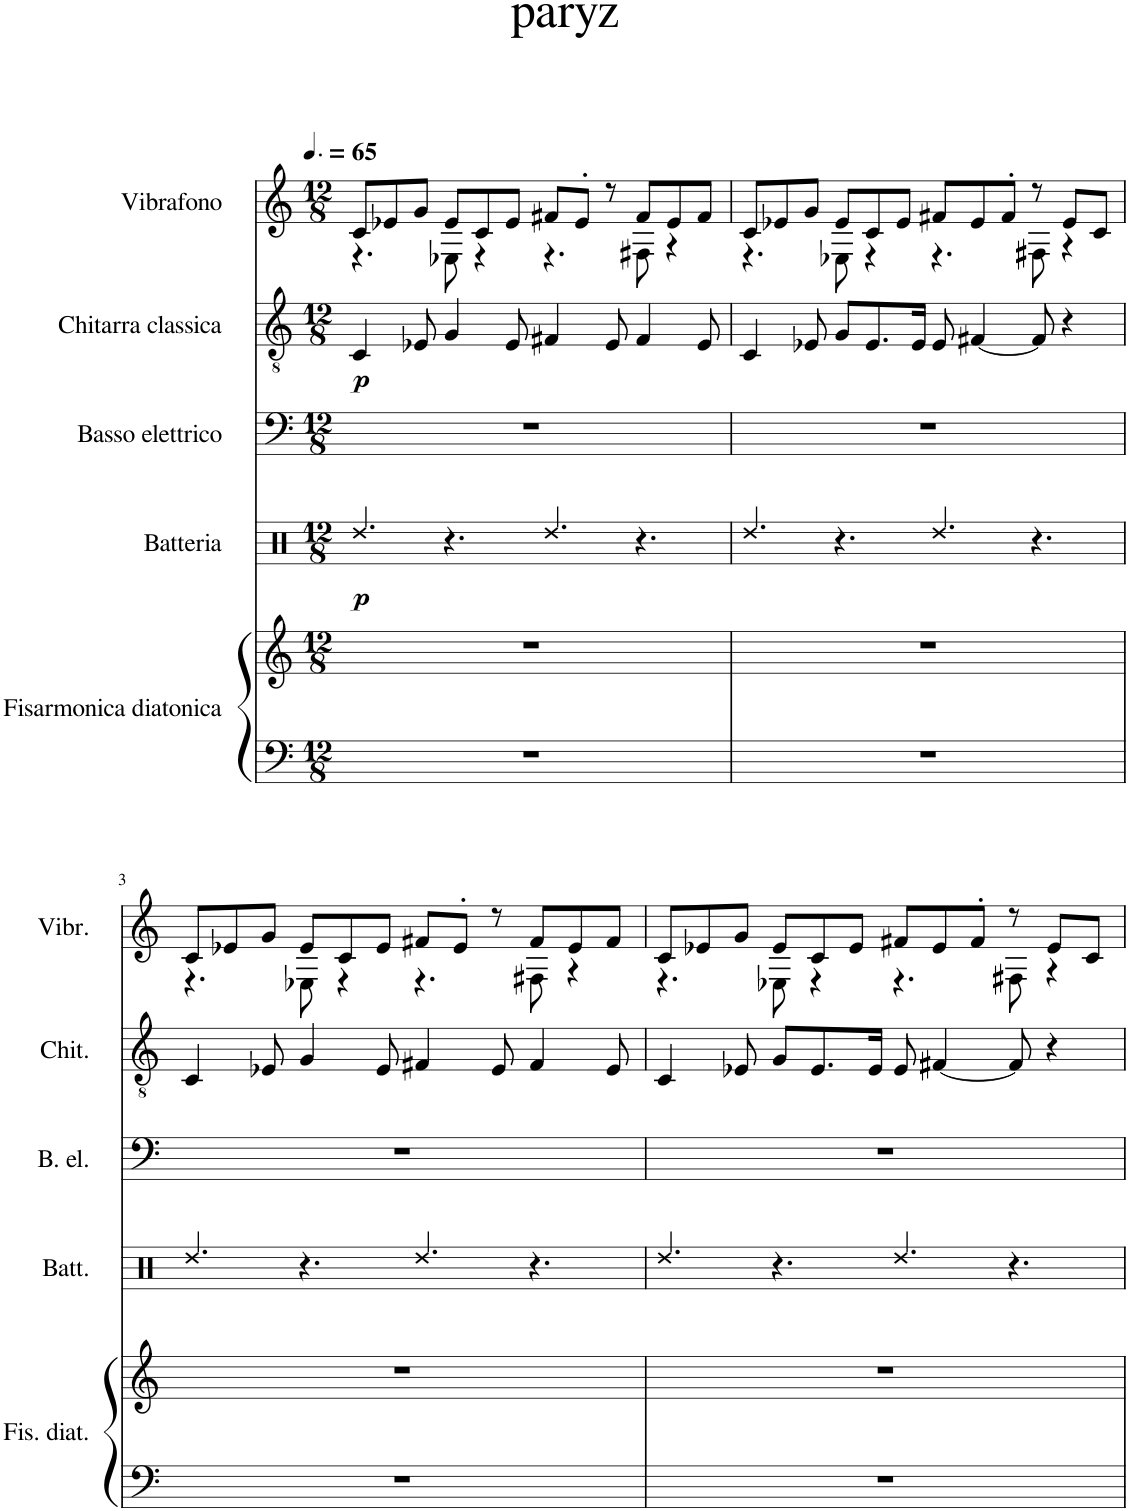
**kern	**kern	**kern	**dynam	**kern	**kern	**dynam	**kern
*part5	*part5	*part4	*part4	*part3	*part2	*part2	*part1
*staff6	*staff5	*staff4	*staff4	*staff3	*staff2	*staff2	*staff1
*I"Fisarmonica diatonica	*	*I"Batteria	*	*I"Basso elettrico	*I"Chitarra classica	*	*I"Vibrafono
*I'Fis. diat.	*	*I'Batt.	*	*I'B. el.	*I'Chit.	*	*I'Vibr.
*clefF4	*clefG2	*clefX	*	*clefF4	*clefGv2	*	*clefG2
*	*	*	*	*Trd7c12	*	*	*
*k[]	*k[]	*k[]	*	*k[]	*k[]	*	*k[]
*M12/8	*M12/8	*M12/8	*	*M12/8	*M12/8	*	*M12/8
*MM98	*MM98	*MM98	*	*MM98	*MM98	*	*MM98
=1	=1	=1	=1	=1	=1	=1	=1
*	*	*	*	*	*	*	*^
!	!	!	!LO:DY:b	!	!	!LO:DY:b	!	!
1.r	1.r	4.Rdd/	p	1.r	4C/	p	8c/L	4.r
.	.	.	.	.	.	.	8e-X/	.
.	.	.	.	.	8E-X/	.	8g/J	.
.	.	4.r	.	.	4G/	.	8e-/L	8E-X\
.	.	.	.	.	.	.	8c/	4r
.	.	.	.	.	8E-/	.	8e-/J	.
.	.	4.Rdd/	.	.	4F#X/	.	8f#X/L	4.r
.	.	.	.	.	.	.	8e-'/J	.
.	.	.	.	.	8E-/	.	8r	.
.	.	4.r	.	.	4F#/	.	8f#/L	8F#X\
.	.	.	.	.	.	.	8e-/	4r
.	.	.	.	.	8E-/	.	8f#/J	.
=2	=2	=2	=2	=2	=2	=2	=2	=2
1.r	1.r	4.Rdd/	.	1.r	4C/	.	8c/L	4.r
.	.	.	.	.	.	.	8e-X/	.
.	.	.	.	.	8E-X/	.	8g/J	.
.	.	4.r	.	.	8G/L	.	8e-/L	8E-X\
.	.	.	.	.	8.E-/	.	8c/	4r
.	.	.	.	.	.	.	8e-/J	.
.	.	.	.	.	16E-/Jk	.	.	.
.	.	4.Rdd/	.	.	8E-/	.	8f#X/L	4.r
.	.	.	.	.	[4F#X/	.	8e-/	.
.	.	.	.	.	.	.	8f#'/J	.
.	.	4.r	.	.	8F#/]	.	8r	8F#X\
.	.	.	.	.	4r	.	8e-/L	4r
.	.	.	.	.	.	.	8c/J	.
!!LO:LB:g=z	!!
=3	=3	=3	=3	=3	=3	=3	=3	=3
1.r	1.r	4.Rdd/	.	1.r	4C/	.	8c/L	4.r
.	.	.	.	.	.	.	8e-X/	.
.	.	.	.	.	8E-X/	.	8g/J	.
.	.	4.r	.	.	4G/	.	8e-/L	8E-X\
.	.	.	.	.	.	.	8c/	4r
.	.	.	.	.	8E-/	.	8e-/J	.
.	.	4.Rdd/	.	.	4F#X/	.	8f#X/L	4.r
.	.	.	.	.	.	.	8e-'/J	.
.	.	.	.	.	8E-/	.	8r	.
.	.	4.r	.	.	4F#/	.	8f#/L	8F#X\
.	.	.	.	.	.	.	8e-/	4r
.	.	.	.	.	8E-/	.	8f#/J	.
=4	=4	=4	=4	=4	=4	=4	=4	=4
1.r	1.r	4.Rdd/	.	1.r	4C/	.	8c/L	4.r
.	.	.	.	.	.	.	8e-X/	.
.	.	.	.	.	8E-X/	.	8g/J	.
.	.	4.r	.	.	8G/L	.	8e-/L	8E-X\
.	.	.	.	.	8.E-/	.	8c/	4r
.	.	.	.	.	.	.	8e-/J	.
.	.	.	.	.	16E-/Jk	.	.	.
.	.	4.Rdd/	.	.	8E-/	.	8f#X/L	4.r
.	.	.	.	.	[4F#X/	.	8e-/	.
.	.	.	.	.	.	.	8f#'/J	.
.	.	4.r	.	.	8F#/]	.	8r	8F#X\
.	.	.	.	.	4r	.	8e-/L	4r
.	.	.	.	.	.	.	8c/J	.
*	*	*	*	*	*	*	*v	*v
=	=	=	=	=	=	=	=
*-	*-	*-	*-	*-	*-	*-	*-
